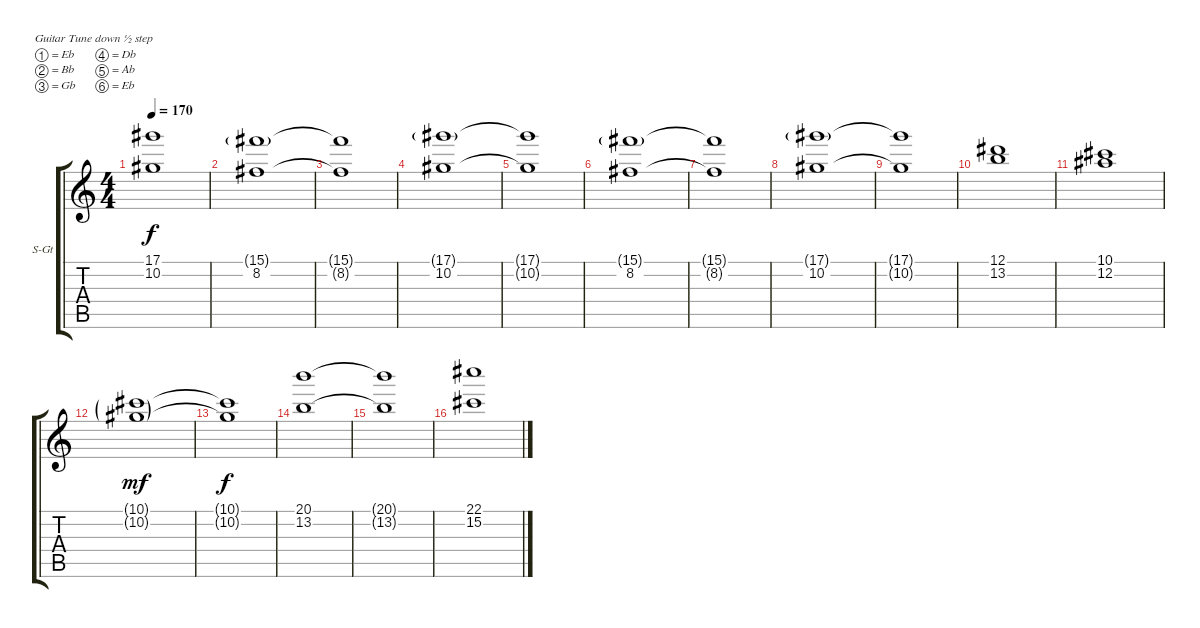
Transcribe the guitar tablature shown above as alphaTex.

\bracketExtendMode groupsimilarinstruments
\firstSystemTrackNameOrientation horizontal
\otherSystemsTrackNameOrientation horizontal
\track ("Дмитрий Иванов" "S-Gt") {instrument stringensemble1}
\staff {score tabs}
\tuning (Eb4 Bb3 Gb3 Db3 Ab2 Eb2)
\displaytranspose 12
\ts (4 4)
\tempo 170
\clef g2
\ks c
(17.1{t} 10.2{t}).1{dy f} |
(15.1{g} 8.2).1 |
(15.1{t} 8.2{t}).1 |
(17.1{g} 10.2).1 |
(17.1{t} 10.2{t}).1 |
(15.1{g} 8.2).1 |
(15.1{t} 8.2{t}).1 |
(17.1{g} 10.2).1 |
(17.1{t} 10.2{t}).1 |
(12.1 13.2).1 |
(10.1 12.2).1 |
(10.1{g} 10.2{g}).1{dy mf} |
(10.1{t} 10.2{t}).1{dy f} |
(20.1 13.2).1 |
(20.1{t} 13.2{t}).1 |
(22.1 15.2).1
